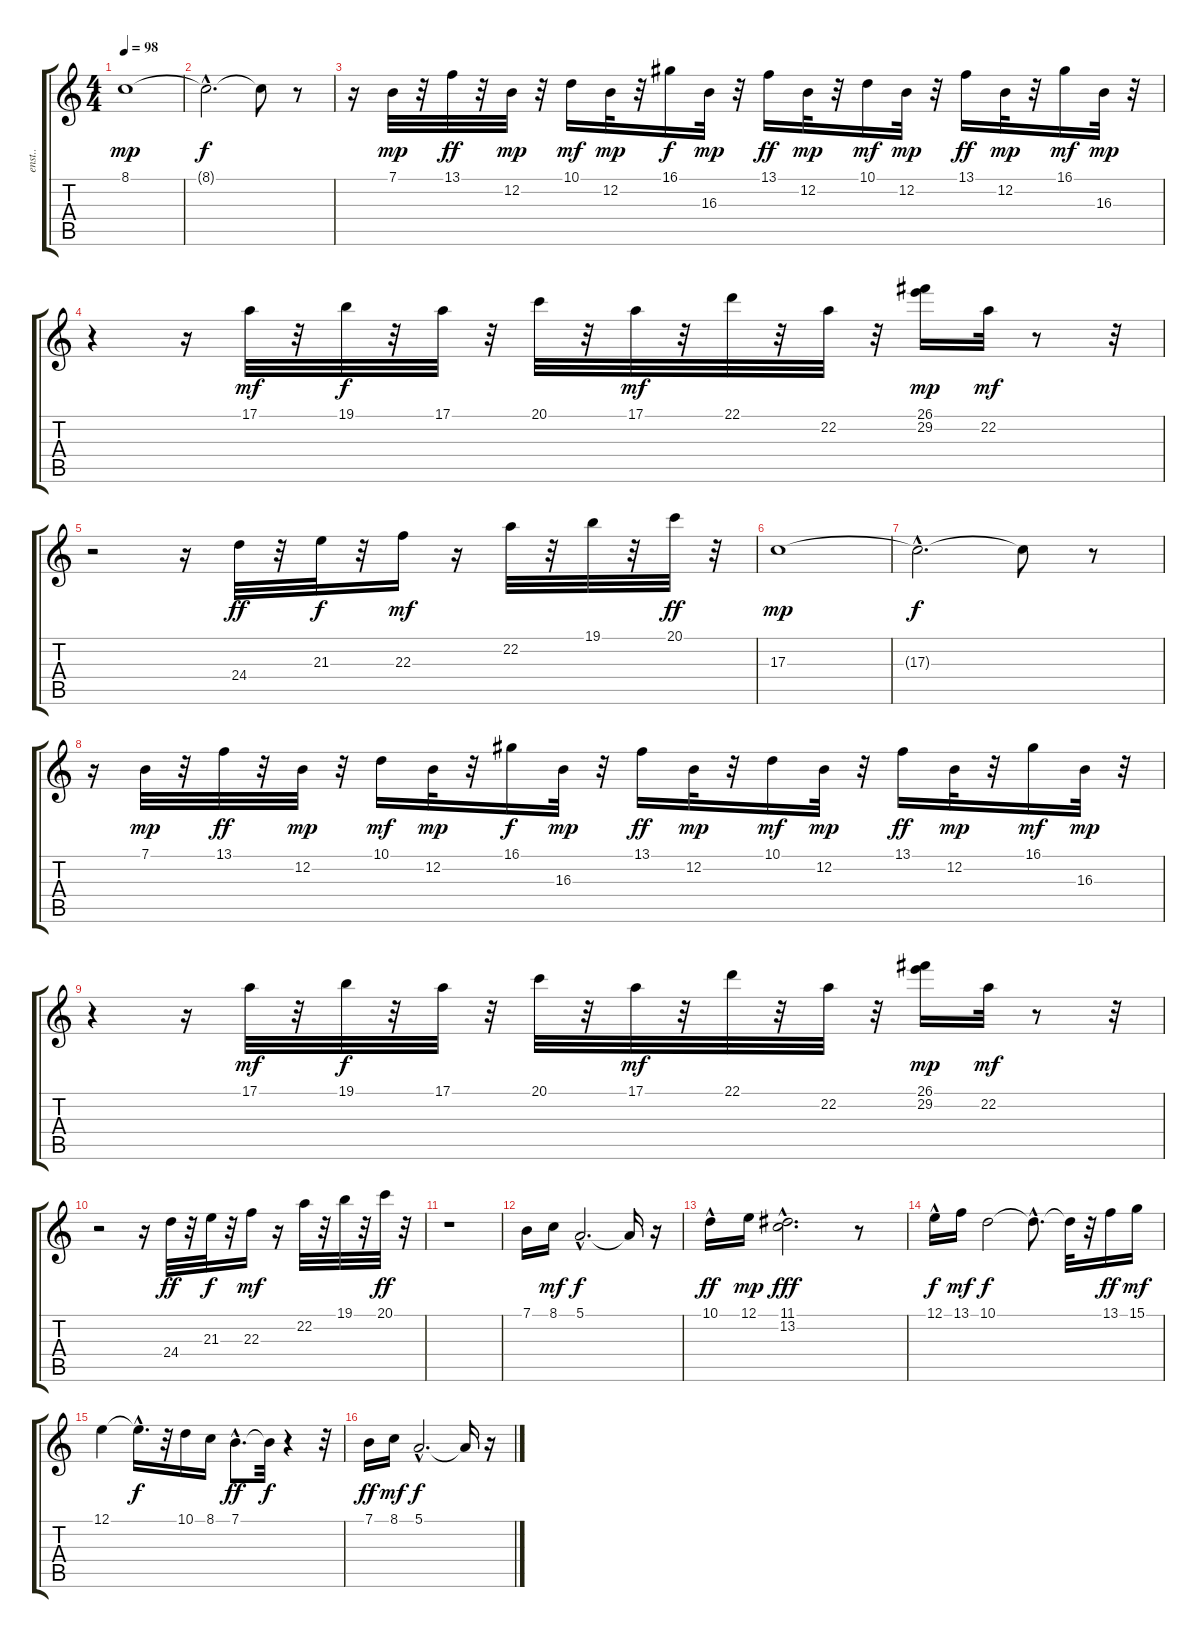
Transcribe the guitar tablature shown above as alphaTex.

\track ("enst.." "enst..") {instrument frenchhorn}
\staff {score tabs}
\tuning (E4 B3 G3 D3 A2 E2) {hide}
\ts (4 4)
\tempo 98
\clef g2
\ks c
8.1.1{dy mp instrument stringensemble1} |
8.1{hac t}.2{d dy f} 8.1{t}.8 r.8 |
r.16 7.1.32{dy mp} r.32 13.1.32{dy ff} r.32 12.2.32{dy mp} r.32 10.1.16{dy mf} 12.2.32{dy mp} r.32 16.1.16{dy f} 16.3.32{dy mp} r.32 13.1.16{dy ff} 12.2.32{dy mp} r.32 10.1.16{dy mf} 12.2.32{dy mp} r.32 13.1.16{dy ff} 12.2.32{dy mp} r.32 16.1.16{dy mf} 16.3.32{dy mp} r.32 |
r.4 r.16 17.1.32{dy mf} r.32 19.1.32{dy f} r.32 17.1.32 r.32 20.1.32 r.32 17.1.32{dy mf} r.32 22.1.32 r.32 22.2.32 r.32 (26.1 29.2).16{dy mp} 22.2.32{dy mf} r.8 r.32 |
r.2 r.16 24.4.32{dy ff} r.32 21.3.32{dy f} r.32 22.3.16{dy mf} r.16 22.2.32 r.32 19.1.32 r.32 20.1.32{dy ff} r.32 |
17.3.1{dy mp} |
17.3{hac t}.2{d dy f} 17.3{t}.8 r.8 |
r.16 7.1.32{dy mp} r.32 13.1.32{dy ff} r.32 12.2.32{dy mp} r.32 10.1.16{dy mf} 12.2.32{dy mp} r.32 16.1.16{dy f} 16.3.32{dy mp} r.32 13.1.16{dy ff} 12.2.32{dy mp} r.32 10.1.16{dy mf} 12.2.32{dy mp} r.32 13.1.16{dy ff} 12.2.32{dy mp} r.32 16.1.16{dy mf} 16.3.32{dy mp} r.32 |
r.4 r.16 17.1.32{dy mf} r.32 19.1.32{dy f} r.32 17.1.32 r.32 20.1.32 r.32 17.1.32{dy mf} r.32 22.1.32 r.32 22.2.32 r.32 (26.1 29.2).16{dy mp} 22.2.32{dy mf} r.8 r.32 |
r.2 r.16 24.4.32{dy ff} r.32 21.3.32{dy f} r.32 22.3.16{dy mf} r.16 22.2.32 r.32 19.1.32 r.32 20.1.32{dy ff} r.32 |
r.1 |
7.1.16{instrument frenchhorn} 8.1.16{dy mf} 5.1{hac}.2{d dy f} 5.1{t}.16 r.16 |
10.1{hac}.16{dy ff} 12.1.16{dy mp} (11.1 13.2{hac}).2{d dy fff} r.8 |
12.1{hac}.16{dy f} 13.1.16{dy mf} 10.1.2{dy f} 10.1{hac t}.8{d} 10.1{t}.32 r.32 13.1.16{dy ff} 15.1.16{dy mf} |
12.1.4 12.1{hac t}.16{d dy f} r.32 10.1.16 8.1.16 7.1{hac}.8{d dy ff} 7.1{t}.32{dy f} r.4 r.32 |
7.1.16{dy ff} 8.1.16{dy mf} 5.1{hac}.2{d dy f} 5.1{t}.16 r.16
